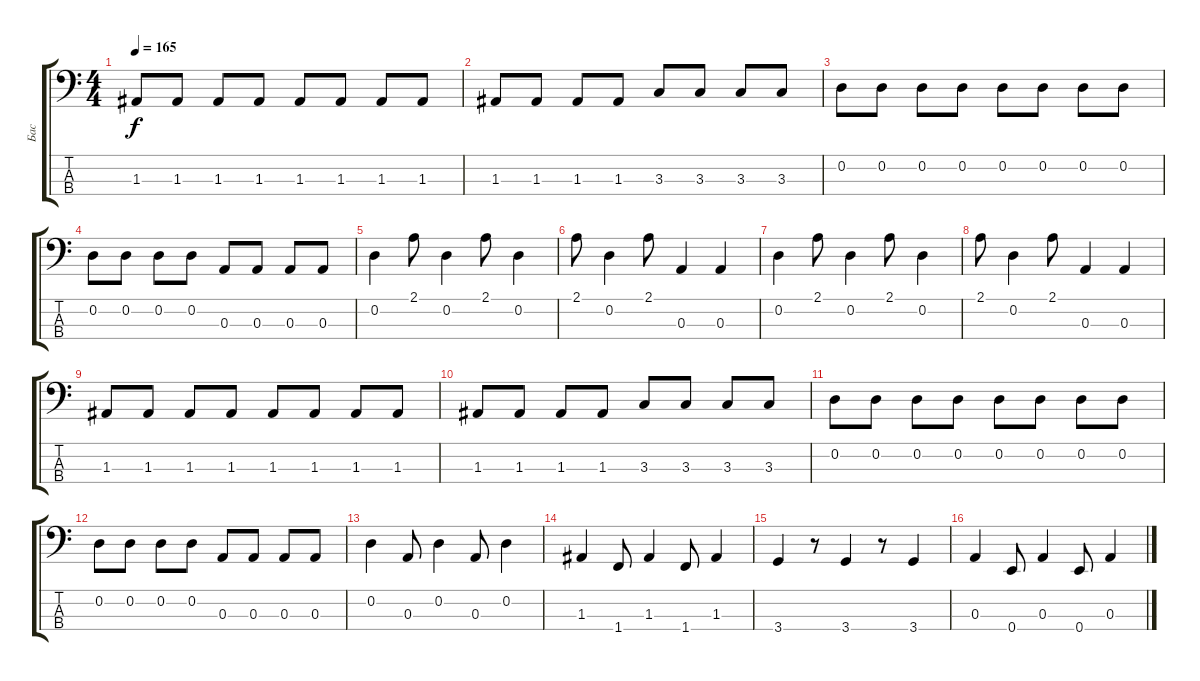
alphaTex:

\track ("Бас" "Бас") {instrument fretlessbass}
\staff {score tabs}
\tuning (G2 D2 A1 E1) {hide}
\ts (4 4)
\tempo 165
\clef f4
\ks c
1.3.8{dy f} 1.3.8 1.3.8 1.3.8 1.3.8 1.3.8 1.3.8 1.3.8 |
1.3.8 1.3.8 1.3.8 1.3.8 3.3.8 3.3.8 3.3.8 3.3.8 |
0.2.8 0.2.8 0.2.8 0.2.8 0.2.8 0.2.8 0.2.8 0.2.8 |
0.2.8 0.2.8 0.2.8 0.2.8 0.3.8 0.3.8 0.3.8 0.3.8 |
0.2.4 2.1.8 0.2.4 2.1.8 0.2.4 |
2.1.8 0.2.4 2.1.8 0.3.4 0.3.4 |
0.2.4 2.1.8 0.2.4 2.1.8 0.2.4 |
2.1.8 0.2.4 2.1.8 0.3.4 0.3.4 |
1.3.8 1.3.8 1.3.8 1.3.8 1.3.8 1.3.8 1.3.8 1.3.8 |
1.3.8 1.3.8 1.3.8 1.3.8 3.3.8 3.3.8 3.3.8 3.3.8 |
0.2.8 0.2.8 0.2.8 0.2.8 0.2.8 0.2.8 0.2.8 0.2.8 |
0.2.8 0.2.8 0.2.8 0.2.8 0.3.8 0.3.8 0.3.8 0.3.8 |
0.2.4 0.3.8 0.2.4 0.3.8 0.2.4 |
1.3.4 1.4.8 1.3.4 1.4.8 1.3.4 |
3.4.4 r.8 3.4.4 r.8 3.4.4 |
0.3.4 0.4.8 0.3.4 0.4.8 0.3.4
